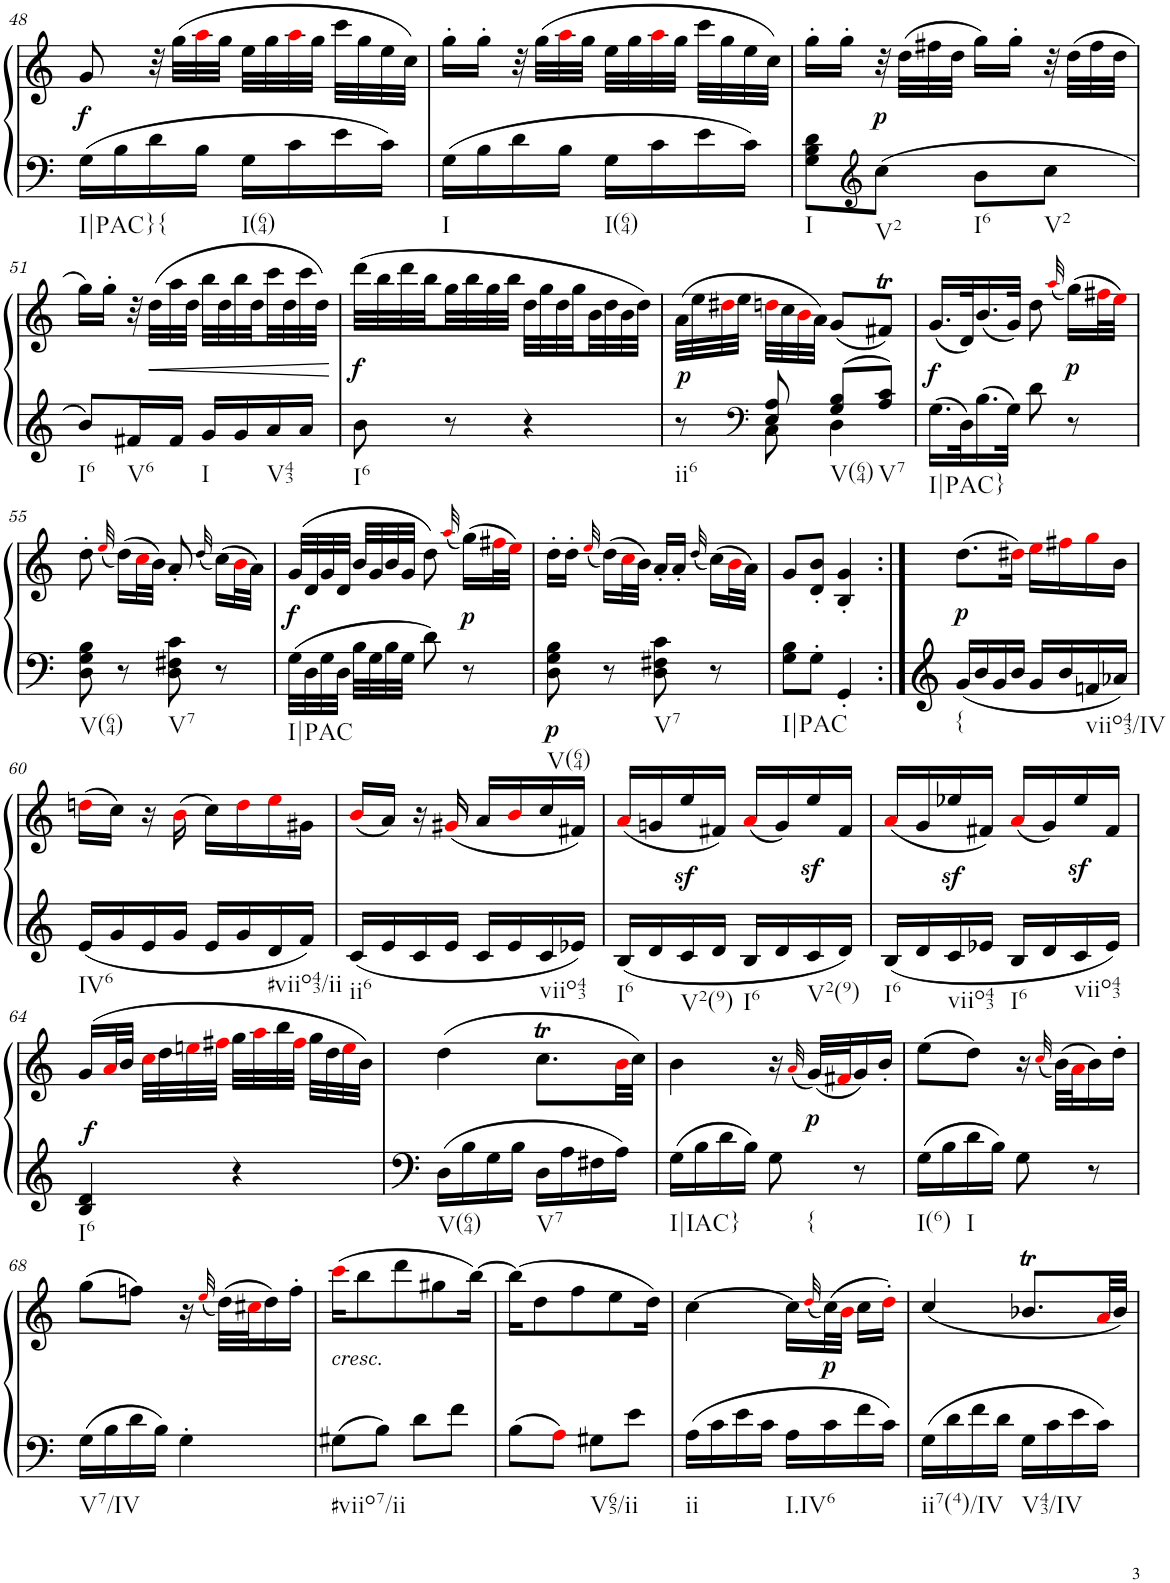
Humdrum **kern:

**kern	**kern	**dynam
*part1	*part1	*part1
*staff2	*staff1	*staff1/2
*I"Piano, Piano right	*	*
*I'Pno.	*	*
!!LO:PB:g=z
*clefF4	*clefG2	*
*k[]	*k[]	*
*M2/4	*M2/4	*
=48	=48	=48
!LO:TX:b:t=I|PAC}{	!	!
!	!	!LO:DY:b
16G\LL	8g/	f
16B\	.	.
16d\	32r	.
.	(32gg\LLL	.
16B\JJ	32aai\	.
.	32gg\JJJ	.
!LO:TX:b:t=I(64)	!	!
16G\LL	32ee\LLL	.
.	32gg\	.
16c\	32aai\	.
.	32gg\JJJ	.
16e\	32ccc\LLL	.
.	32gg\	.
16c\JJ	32ee\	.
.	32cc\JJJ)	.
=49	=49	=49
!LO:TX:b:t=I	!	!
16G\LL	16gg'\LL	.
16B\	16gg'\JJ	.
16d\	32r	.
.	(32gg\LLL	.
16B\JJ	32aai\	.
.	32gg\JJJ	.
!LO:TX:b:t=I(64)	!	!
16G\LL	32ee\LLL	.
.	32gg\	.
16c\	32aai\	.
.	32gg\JJJ	.
16e\	32ccc\LLL	.
.	32gg\	.
16c\JJ	32ee\	.
.	32cc\JJJ)	.
=50	=50	=50
!LO:TX:b:t=I	!	!
8G\ 8B\ 8d\L	16gg'\LL	.
.	16gg'\JJ	.
*clefG2	*	*
!LO:TX:b:t=V2	!	!
!	!	!LO:DY:b
8cc\J	32r	p
.	(32dd\LLL	.
.	32ff#X\	.
.	32dd\JJJ	.
!LO:TX:b:t=I6	!	!
8b\L	16gg\LL)	.
.	16gg'\JJ	.
!LO:TX:b:t=V2	!	!
8cc\J	32r	.
.	(32dd\LLL	.
.	32ff#\	.
.	32dd\JJJ	.
!!LO:LB:g=z
=51	=51	=51
!LO:TX:b:t=I6	!	!
8b/L	16gg\LL)	.
.	16gg'\JJ	.
!LO:TX:b:t=V6	!	!
16f#X/L	32r	.
!	!	!LO:HP:b
.	(32dd\LLL	<
16f#/JJ	32aa\	.
.	32dd\JJJ	.
!LO:TX:b:t=I	!	!
16g/LL	32bb\LLL	.
.	32dd\	.
16g/	32bb\	.
.	32dd\	.
!LO:TX:b:t=V43	!	!
16a/	32ccc\	.
.	32dd\	.
16a/JJ	32ccc\	.
.	32dd\JJJ)	.
.	.	[
=52	=52	=52
!LO:TX:b:t=I6	!	!
!	!	!LO:DY:b
8b\	(32ddd\LLL	f
.	32bb\	.
.	32ddd\	.
.	32bb\	.
8r	32gg\	.
.	32bb\	.
.	32gg\	.
.	32bb\JJJ	.
4r	32dd\LLL	.
.	32gg\	.
.	32dd\	.
.	32gg\	.
.	32b\	.
.	32dd\	.
.	32b\	.
.	32dd\JJJ)	.
=53	=53	=53
*^	*	*
!LO:TX:b:t=ii6	!	!	!
!	!	!	!LO:DY:b
8r	8ryy	(32a\LLL	p
.	.	32ee\	.
.	.	32dd#Xi\	.
.	.	32ee\JJJ	.
*clefF4	*	*	*
8E/ 8A/	8C\	32ddni\LLL	.
.	.	32cc\	.
.	.	32bi\	.
.	.	32a\JJJ)	.
!LO:TX:b:t=V(64)	!	!	!
8G/ 8B/L	4D\	(8g/L	.
!LO:TX:b:t=V7	!	!	!
8A/ 8c/J	.	8f#Xt/J)	.
*v	*v	*	*
=54	=54	=54
!LO:TX:b:t=I|PAC}	!	!
!	!	!LO:DY:b
16.G\LL	(16.g/LL	f
32D\K	32d/K)	.
16.B\	(16.b/	.
32G\JJk	32g/JJk)	.
8d\	8dd\	.
.	(32qaai/	.
!	!	!LO:DY:b
8r	(16gg\LL)	p
.	32ff#Xi\L	.
.	32eei\JJJ)	.
!!LO:LB:g=z
=55	=55	=55
!LO:TX:b:t=V(64)	!	!
8D\ 8G\ 8B\	8dd'\	.
.	(32qeei/	.
8r	(16dd\LL)	.
.	32cci\L	.
.	32b\JJJ)	.
!LO:TX:b:t=V7	!	!
8D\ 8F#X\ 8c\	8a'/	.
.	(32qdd/	.
8r	(16cc\LL)	.
.	32bi\L	.
.	32a\JJJ)	.
=56	=56	=56
!LO:TX:b:t=I|PAC	!	!
!	!	!LO:DY:b
32G\LLL	(32g/LLL	f
32D\	32d/	.
32G\	32g/	.
32D\JJJ	32d/JJJ	.
32B\LLL	32b/LLL	.
32G\	32g/	.
32B\	32b/	.
32G\JJJ	32g/JJJ	.
8d\	8dd\)	.
.	(32qaai/	.
!	!	!LO:DY:b
8r	(16gg\LL)	p
.	32ff#Xi\L	.
.	32eei\JJJ)	.
=57	=57	=57
!LO:TX:b:t=V(64)	!	!
!	!	!LO:DY:b=2
8D\ 8G\ 8B\	16dd'\LL	p
.	16dd'\JJ	.
.	(32qeei/	.
8r	(16dd\LL)	.
.	32cci\L	.
.	32b\JJJ)	.
!LO:TX:b:t=V7	!	!
8D\ 8F#X\ 8c\	16a'/LL	.
.	16a'/JJ	.
.	(32qdd/	.
8r	(16cc\LL)	.
.	32bi\L	.
.	32a\JJJ)	.
=58	=58	=58
!LO:TX:b:t=I|PAC	!	!
8G\ 8B\L	8g/L	.
8G'\J	8d/' 8b/'J	.
4GG'/	4B/' 4g/'	.
=59:|!	=59:|!	=59:|!
!LO:TX:b:t={	!	!
!	!	!LO:DY:b
16g/LL	(8.dd\L	p
16b/	.	.
16g/	.	.
16b/JJ	16dd#Xi\Jk)	.
16g/LL	16eei\LL	.
16b/	16ff#Xi\	.
!LO:TX:b:t=viio43/IV	!	!
16fn/	16ggi\	.
16a-X/JJ	16b\JJ	.
!!LO:LB:g=z
=60	=60	=60
!LO:TX:b:t=IV6	!	!
16e/LL	(16ddni\LL	.
16g/	16cc\JJ)	.
16e/	16r	.
16g/JJ	(16bi\	.
16e/LL	16cc\LL)	.
16g/	16ddi\	.
!LO:TX:b:t=#viio43/ii	!	!
16d/	16eei\	.
16f/JJ	16g#X\JJ	.
=61	=61	=61
!LO:TX:b:t=ii6	!	!
16c/LL	(16bi/LL	.
16e/	16a/JJ)	.
16c/	16r	.
16e/JJ	(16g#Xi/	.
16c/LL	16a/LL	.
16e/	16bi/	.
!LO:TX:b:t=viio43	!	!
16c/	16cc/	.
16e-X/JJ	16f#X/JJ)	.
=62	=62	=62
!LO:TX:b:t=I6	!	!
16B/LL	(16ai/LL	.
16d/	16gn/	.
!LO:TX:b:t=V2(9)	!	!
16c/	16eez</	.
16d/JJ	16f#X/JJ)	.
!LO:TX:b:t=I6	!	!
16B/LL	(16ai/LL	.
16d/	16g/)	.
!LO:TX:b:t=V2(9)	!	!
16c/	16eez</	.
16d/JJ	16f#/JJ	.
=63	=63	=63
!LO:TX:b:t=I6	!	!
16B/LL	(16ai/LL	.
16d/	16g/	.
!LO:TX:b:t=viio43	!	!
16c/	16ee-Xz</	.
16e-X/JJ	16f#X/JJ)	.
!LO:TX:b:t=I6	!	!
16B/LL	(16ai/LL	.
16d/	16g/)	.
!LO:TX:b:t=viio43	!	!
16c/	16ee-z</	.
16e-/JJ	16f#/JJ	.
!!LO:LB:g=z
=64	=64	=64
!LO:TX:b:t=I6	!	!
!	!	!LO:DY:b
4B/ 4d/	(16g/LL	f
.	32ai/L	.
.	32b/JJJ	.
.	32cci\LLL	.
.	32dd\	.
.	32eeni\	.
.	32ff#Xi\JJJ	.
4r	32gg\LLL	.
.	32aai\	.
.	32bb\	.
.	32ff#i\JJJ	.
.	32gg\LLL	.
.	32dd\	.
.	32eei\	.
.	32b\JJJ)	.
=65	=65	=65
!LO:TX:b:t=V(64)	!	!
16D\LL	(4dd\	.
16B\	.	.
16G\	.	.
16B\JJ	.	.
!LO:TX:b:t=V7	!	!
16D\LL	8.ccT\L	.
16A\	.	.
16F#X\	.	.
16A\JJ	32bi\LL	.
.	32cc\JJJ)	.
=66	=66	=66
!LO:TX:b:t=I|IAC}	!	!
16G\LL	4b\	.
16B\	.	.
16d\	.	.
16B\JJ	.	.
!LO:TX:b:t={	!	!
8G\	16r	.
.	(32qai/	.
!	!	!LO:DY:b
.	(32g/LLL)	p
.	32f#Xi/J	.
8r	16g/)	.
.	16b'/JJ	.
=67	=67	=67
!LO:TX:b:t=I(6)	!	!
16G\LL	(8ee\L	.
16B\	.	.
!LO:TX:b:t=I	!	!
16d\	8dd\J)	.
16B\JJ	.	.
8G\	16r	.
.	(32qcci/	.
.	(32b\LLL)	.
.	32ai\J	.
8r	16b\)	.
.	16dd'\JJ	.
!!LO:LB:g=z
=68	=68	=68
!LO:TX:b:t=V7/IV	!	!
16G\LL	(8gg\L	.
16B\	.	.
16d\	8ffn\J)	.
16B\JJ	.	.
4G'\	16r	.
.	(32qeei/	.
.	(32dd\LLL)	.
.	32cc#Xi\J	.
.	16dd\)	.
.	16ff'\JJ	.
=69	=69	=69
!	!LO:TX:b:i:t=cresc.	!
!LO:TX:b:t=#viio7/ii	!	!
8G#X\L	(16ccci\KL	.
.	8bb\	.
8B\J	.	.
.	8ddd\	.
8d\L	.	.
.	8gg#X\	.
8f\J	.	.
.	[16bb\Jk)	.
=70	=70	=70
8B\L	(16bb\KL]	.
.	8dd\	.
8Ai\J	.	.
.	8ff\	.
!LO:TX:b:t=V65/ii	!	!
8G#X\L	.	.
.	8ee\	.
8e\J	.	.
.	16dd\Jk)	.
=71	=71	=71
!LO:TX:b:t=ii	!	!
16A\LL	[4cc\	.
16c\	.	.
16e\	.	.
16c\JJ	.	.
!LO:TX:b:t=I.IV6	!	!
16A\LL	16cc\LL]	.
.	(32qddi/	.
!	!	!LO:DY:b
16c\	(32cc\L)	p
.	32bi\JJJ	.
16f\	16cc\LL	.
16c\JJ	16dd'i\JJ)	.
=72	=72	=72
!LO:TX:b:t=ii7(4)/IV	!	!
16G\LL	(4cc/	.
16d\	.	.
16f\	.	.
16d\JJ	.	.
!LO:TX:b:t=V43/IV	!	!
16G\LL	8.b-XT/L	.
16c\	.	.
16e\	.	.
16c\JJ	32ai/LL	.
.	32b-/JJJ)	.
=	=	=
*-	*-	*-
